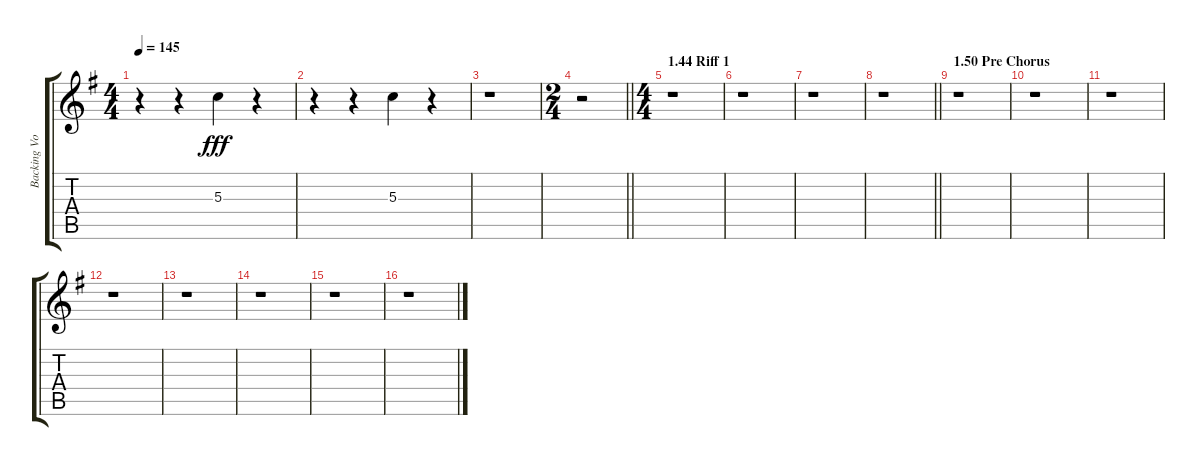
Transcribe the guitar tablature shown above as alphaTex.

\track ("Backing Vocals" "Backing Vo") {instrument distortionguitar}
\staff {score tabs}
\tuning (E4 B3 G3 D3 A2 E2) {hide}
\ts (4 4)
\tempo 145
\clef g2
\ks eminor
r.4{dy fff} r.4 5.3.4 r.4 |
r.4 r.4 5.3.4 r.4 |
r.1 |
\ts (2 4)
\barLineRight lightlight
r.2 |
\ts (4 4)
\section ("" "1.44 Riff 1")
r.1 |
r.1 |
r.1 |
\barLineRight lightlight
r.1 |
\section ("" "1.50 Pre Chorus")
r.1 |
r.1 |
r.1 |
r.1 |
r.1 |
r.1 |
r.1 |
r.1
